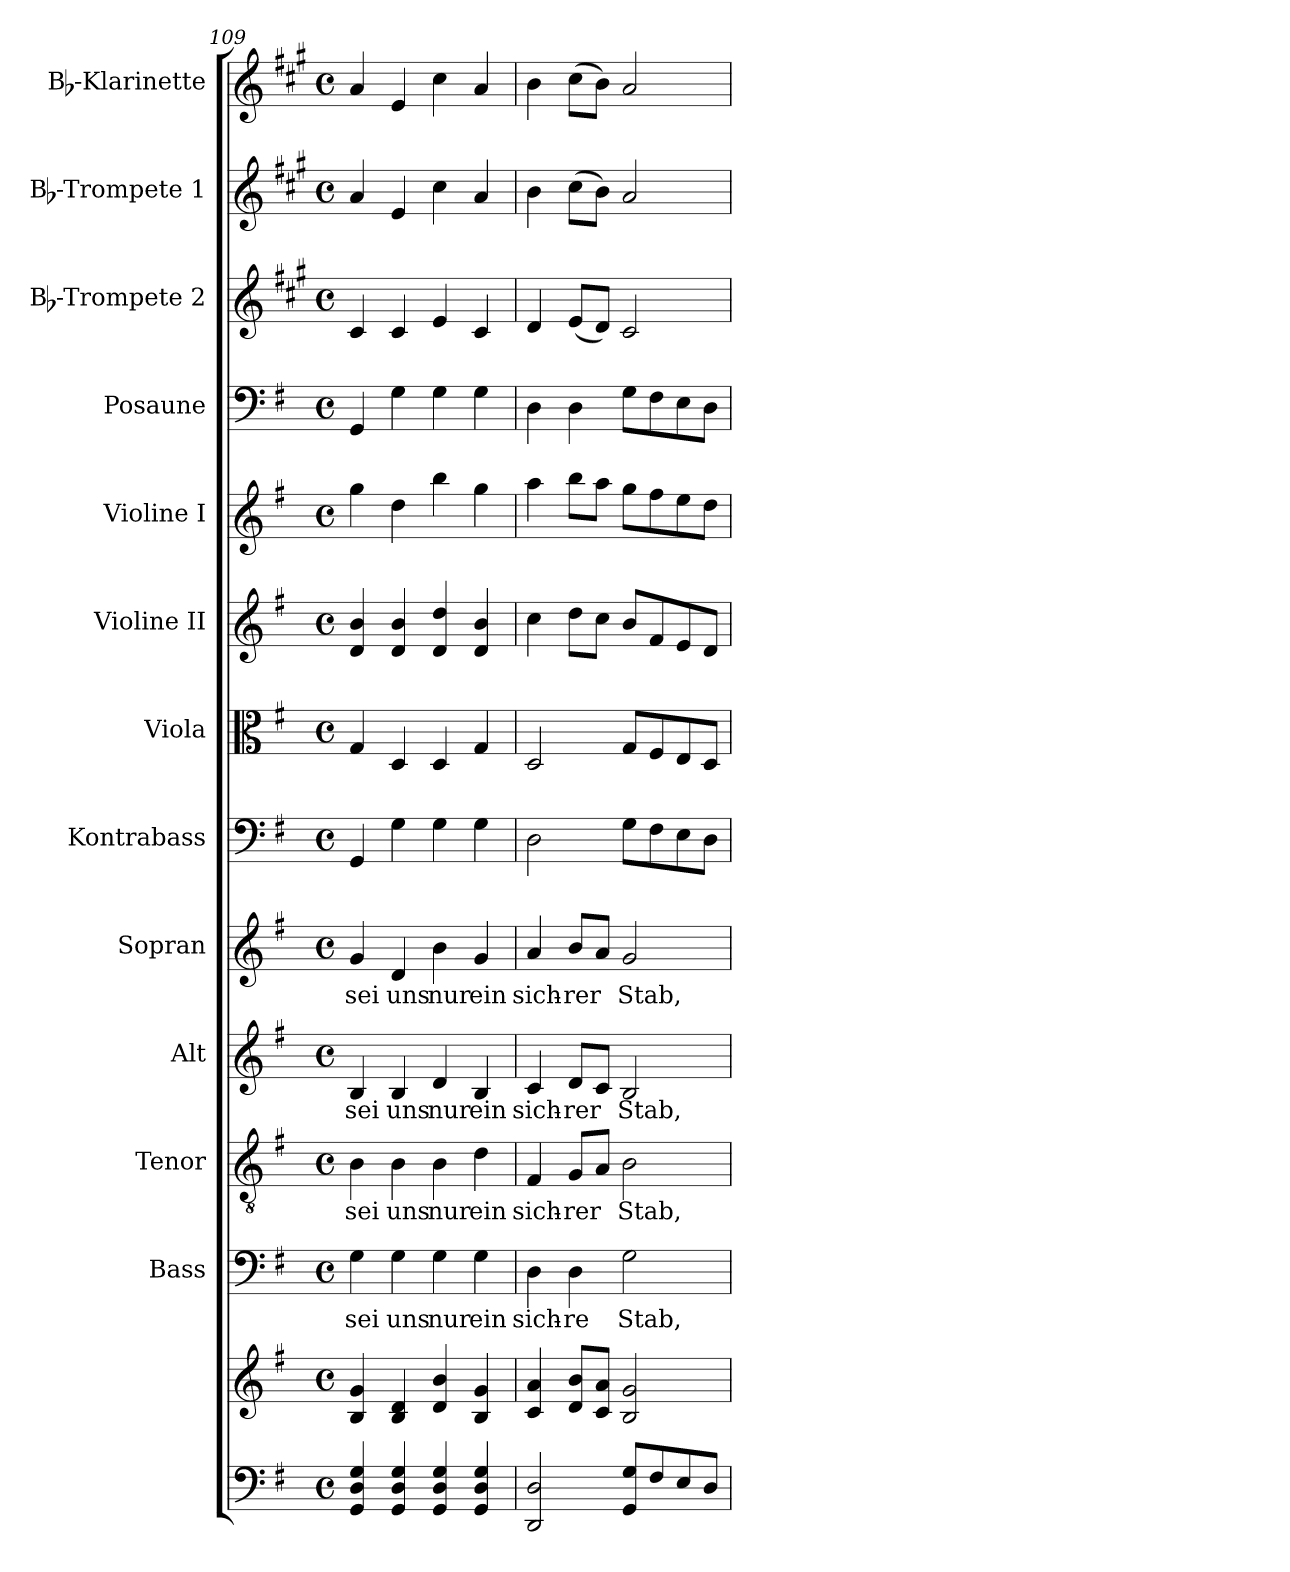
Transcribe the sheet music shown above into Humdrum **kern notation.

**kern	**kern	**kern	**text	**kern	**text	**kern	**text	**kern	**text	**kern	**kern	**kern	**kern	**kern	**kern	**kern	**kern
*part13	*part13	*part12	*part12	*part11	*part11	*part10	*part10	*part9	*part9	*part8	*part7	*part6	*part5	*part4	*part3	*part2	*part1
*staff14	*staff13	*staff12	*staff12	*staff11	*staff11	*staff10	*staff10	*staff9	*staff9	*staff8	*staff7	*staff6	*staff5	*staff4	*staff3	*staff2	*staff1
*	*	*I"Bass	*	*I"Tenor	*	*I"Alt	*	*I"Sopran	*	*I"Kontrabass	*I"Viola	*I"Violine II	*I"Violine I	*I"Posaune	*I"Bb-Trompete 2	*I"Bb-Trompete 1	*I"Bb-Klarinette
*	*	*I'B.	*	*I'T.	*	*I'A.	*	*I'S.	*	*I'Kb.	*I'Vla.	*I'Vl. II	*I'Vl. I	*I'Pos.	*I'Bb Trp. 2	*I'Bb Trp. 1	*I'Bb Kl.
*clefF4	*clefG2	*clefF4	*	*clefGv2	*	*clefG2	*	*clefG2	*	*clefF4	*clefC3	*clefG2	*clefG2	*clefF4	*clefG2	*clefG2	*clefG2
*	*	*	*	*	*	*	*	*	*	*ITrd7c12	*	*	*	*	*ITrd1c2	*ITrd1c2	*ITrd1c2
*k[f#]	*k[f#]	*k[f#]	*	*k[f#]	*	*k[f#]	*	*k[f#]	*	*k[f#]	*k[f#]	*k[f#]	*k[f#]	*k[f#]	*k[f#]	*k[f#]	*k[f#]
*G:	*G:	*G:	*	*G:	*	*G:	*	*G:	*	*G:	*G:	*G:	*G:	*G:	*G:	*G:	*G:
*M4/4	*M4/4	*M4/4	*	*M4/4	*	*M4/4	*	*M4/4	*	*M4/4	*M4/4	*M4/4	*M4/4	*M4/4	*M4/4	*M4/4	*M4/4
*met(c)	*met(c)	*met(c)	*	*met(c)	*	*met(c)	*	*met(c)	*	*met(c)	*met(c)	*met(c)	*met(c)	*met(c)	*met(c)	*met(c)	*met(c)
=109	=109	=109	=109	=109	=109	=109	=109	=109	=109	=109	=109	=109	=109	=109	=109	=109	=109
!	!	!	!LO:LY:b	!	!LO:LY:b	!	!LO:LY:b	!	!LO:LY:b	!	!	!	!	!	!	!	!
4GG/ 4D/ 4G/	4B/ 4g/	4G\	sei	4B\	sei	4B/	sei	4g/	sei	4GGG/	4G/	4d/ 4b/	4gg\	4GG/	4B/	4g/	4g/
!	!	!	!LO:LY:b	!	!LO:LY:b	!	!LO:LY:b	!	!LO:LY:b	!	!	!	!	!	!	!	!
4GG/ 4D/ 4G/	4B/ 4d/	4G\	uns	4B\	uns	4B/	uns	4d/	uns	4GG\	4D/	4d/ 4b/	4dd\	4G\	4B/	4d/	4d/
!	!	!	!LO:LY:b	!	!LO:LY:b	!	!LO:LY:b	!	!LO:LY:b	!	!	!	!	!	!	!	!
4GG/ 4D/ 4G/	4d/ 4b/	4G\	nur	4B\	nur	4d/	nur	4b\	nur	4GG\	4D/	4d/ 4dd/	4bb\	4G\	4d/	4b\	4b\
!	!	!	!LO:LY:b	!	!LO:LY:b	!	!LO:LY:b	!	!LO:LY:b	!	!	!	!	!	!	!	!
4GG/ 4D/ 4G/	4B/ 4g/	4G\	ein	4d\	ein	4B/	ein	4g/	ein	4GG\	4G/	4d/ 4b/	4gg\	4G\	4B/	4g/	4g/
=110	=110	=110	=110	=110	=110	=110	=110	=110	=110	=110	=110	=110	=110	=110	=110	=110	=110
!	!	!	!LO:LY:b	!	!LO:LY:b	!	!LO:LY:b	!	!LO:LY:b	!	!	!	!	!	!	!	!
2DD/ 2D/	4c/ 4a/	4D\	sich-	4F#/	sich-	4c/	sich-	4a/	sich-	2DD\	2D/	4cc\	4aa\	4D\	4c/	4a\	4a\
!	!	!	!LO:LY:b	!	!LO:LY:b	!	!LO:LY:b	!	!LO:LY:b	!	!	!	!	!	!	!	!
.	8d/ 8b/L	4D\	-re	8G/L	-rer	8d/L	-rer	8b/L	-rer	.	.	8dd\L	8bb\L	4D\	(<8d/L	(>8b\L	(>8b\L
.	8c/ 8a/J	.	.	8A/J	.	8c/J	.	8a/J	.	.	.	8cc\J	8aa\J	.	8c/J)	8a\J)	8a\J)
!	!	!	!LO:LY:b	!	!LO:LY:b	!	!LO:LY:b	!	!LO:LY:b	!	!	!	!	!	!	!	!
8GG/ 8G/L	2B/ 2g/	2G\	Stab,	2B\	Stab,	2B/	Stab,	2g/	Stab,	8GG\L	8G/L	8b/L	8gg\L	8G\L	2B/	2g/	2g/
8F#/	.	.	.	.	.	.	.	.	.	8FF#\	8F#/	8f#/	8ff#\	8F#\	.	.	.
8E/	.	.	.	.	.	.	.	.	.	8EE\	8E/	8e/	8ee\	8E\	.	.	.
8D/J	.	.	.	.	.	.	.	.	.	8DD\J	8D/J	8d/J	8dd\J	8D\J	.	.	.
=	=	=	=	=	=	=	=	=	=	=	=	=	=	=	=	=	=
*-	*-	*-	*-	*-	*-	*-	*-	*-	*-	*-	*-	*-	*-	*-	*-	*-	*-
